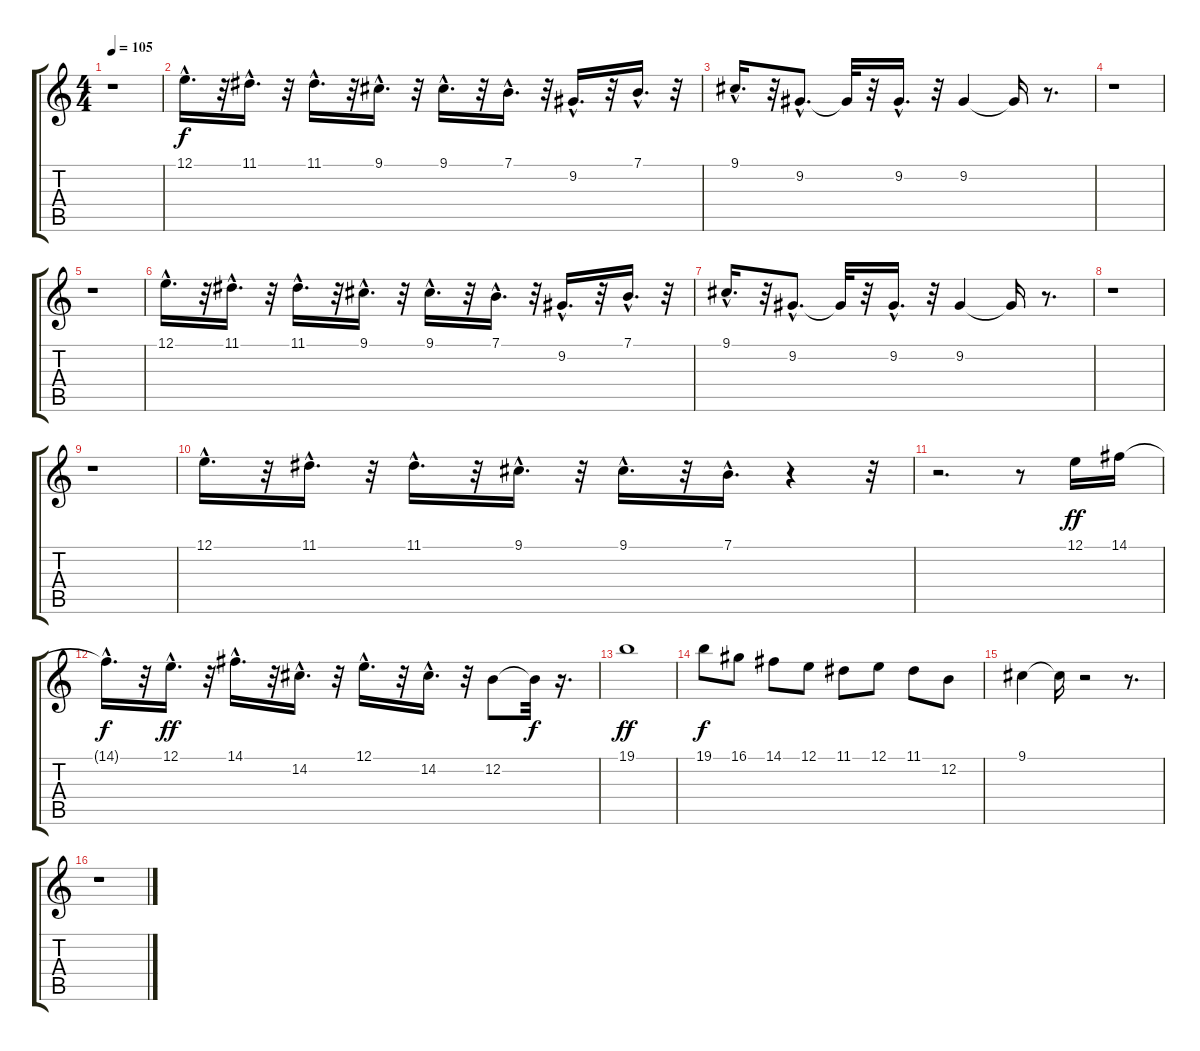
\track "" {instrument lead3calliope}
\staff {score tabs}
\tuning (E4 B3 G3 D3 A2 E2) {hide}
\ts (4 4)
\tempo 105
\clef g2
\ks c
r.1{dy f} |
12.1{hac}.16{d} r.32 11.1{hac}.16{d} r.32 11.1{hac}.16{d} r.32 9.1{hac}.16{d} r.32 9.1{hac}.16{d} r.32 7.1{hac}.16{d} r.32 9.2{hac}.16{d} r.32 7.1{hac}.16{d} r.32 |
9.1{hac}.16{d} r.32 9.2{hac}.8{d} 9.2{t}.32 r.32 9.2{hac}.16{d} r.32 9.2.4 9.2{t}.16 r.8{d} |
r.1 |
r.1 |
12.1{hac}.16{d} r.32 11.1{hac}.16{d} r.32 11.1{hac}.16{d} r.32 9.1{hac}.16{d} r.32 9.1{hac}.16{d} r.32 7.1{hac}.16{d} r.32 9.2{hac}.16{d} r.32 7.1{hac}.16{d} r.32 |
9.1{hac}.16{d} r.32 9.2{hac}.8{d} 9.2{t}.32 r.32 9.2{hac}.16{d} r.32 9.2.4 9.2{t}.16 r.8{d} |
r.1 |
r.1 |
12.1{hac}.16{d} r.32 11.1{hac}.16{d} r.32 11.1{hac}.16{d} r.32 9.1{hac}.16{d} r.32 9.1{hac}.16{d} r.32 7.1{hac}.16{d} r.4 r.32 |
r.2{d} r.8 12.1.16{dy ff} 14.1.16 |
14.1{hac t}.16{d dy f} r.32 12.1{hac}.16{d dy ff} r.32 14.1{hac}.16{d} r.32 14.2{hac}.16{d} r.32 12.1{hac}.16{d} r.32 14.2{hac}.16{d} r.32 12.2.8 12.2{t}.32{dy f} r.16{d} |
19.1.1{dy ff} |
19.1.8{dy f} 16.1.8 14.1.8 12.1.8 11.1.8 12.1.8 11.1.8 12.2.8 |
9.1.4 9.1{t}.16 r.2 r.8{d} |
r.1
